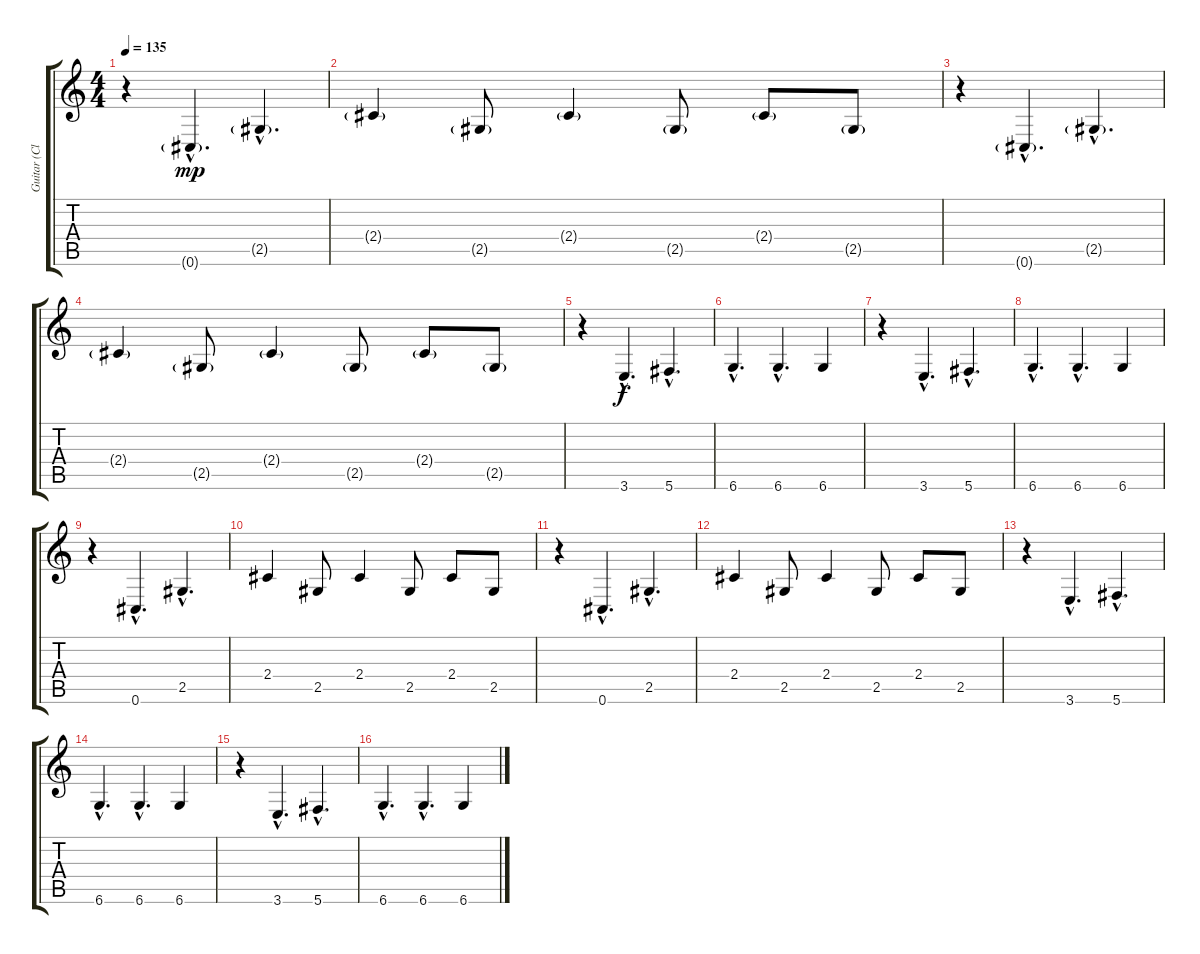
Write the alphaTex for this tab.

\track ("Guitar (Clean)" "Guitar (Cl") {instrument electricguitarclean}
\staff {score tabs}
\tuning (Db4 Ab3 E3 B2 Gb2 Db2) {hide}
\ts (4 4)
\tempo 135
\clef g2
\ks c
r.4{dy mp} 0.6{g hac}.4{d} 2.5{g hac}.4{d} |
2.4{g}.4 2.5{g}.8 2.4{g}.4 2.5{g}.8 2.4{g}.8 2.5{g}.8 |
r.4 0.6{g hac}.4{d} 2.5{g hac}.4{d} |
2.4{g}.4 2.5{g}.8 2.4{g}.4 2.5{g}.8 2.4{g}.8 2.5{g}.8 |
r.4 3.6{hac}.4{d dy f} 5.6{hac}.4{d} |
6.6{hac}.4{d} 6.6{hac}.4{d} 6.6.4 |
r.4 3.6{hac}.4{d} 5.6{hac}.4{d} |
6.6{hac}.4{d} 6.6{hac}.4{d} 6.6.4 |
r.4 0.6{hac}.4{d} 2.5{hac}.4{d} |
2.4.4 2.5.8 2.4.4 2.5.8 2.4.8 2.5.8 |
r.4 0.6{hac}.4{d} 2.5{hac}.4{d} |
2.4.4 2.5.8 2.4.4 2.5.8 2.4.8 2.5.8 |
r.4 3.6{hac}.4{d} 5.6{hac}.4{d} |
6.6{hac}.4{d} 6.6{hac}.4{d} 6.6.4 |
r.4 3.6{hac}.4{d} 5.6{hac}.4{d} |
6.6{hac}.4{d} 6.6{hac}.4{d} 6.6.4
